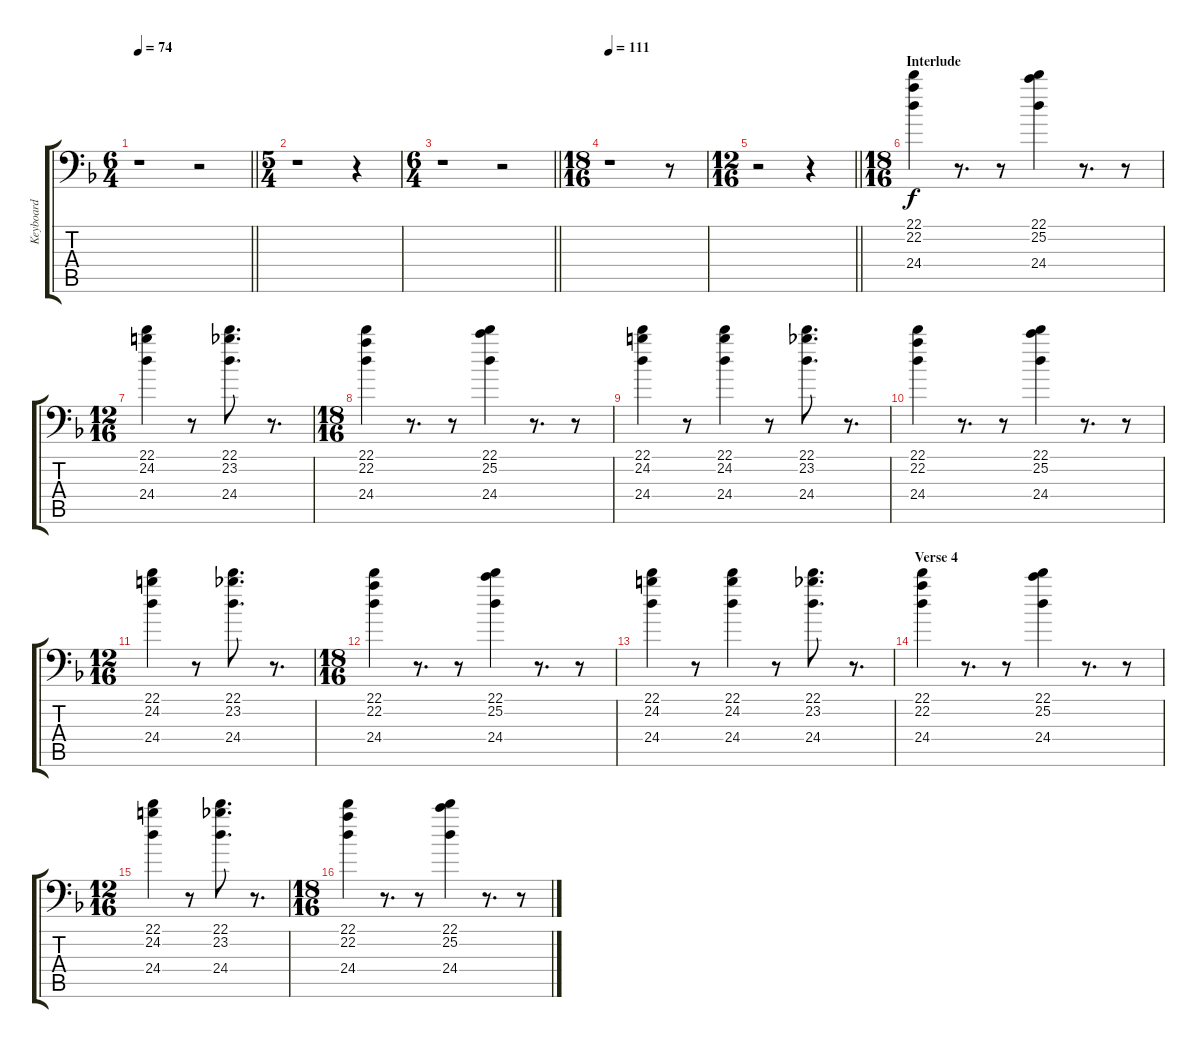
\track ("Keyboard" "Keyboard") {instrument pad1newage}
\staff {score tabs}
\tuning (E4 B3 G3 D3 A2 D1) {hide}
\ts (6 4)
\tempo 74
\clef f4
\barLineRight lightlight
\ks f
r.1{dy mf} r.2 |
\ts (5 4)
r.1 r.4 |
\ts (6 4)
\barLineRight lightlight
r.1 r.2 |
\ts (18 16)
\tempo 111
r.1 r.8 |
\ts (12 16)
\barLineRight lightlight
r.2 r.4 |
\ts (18 16)
\section ("" "Interlude")
(22.1 22.2 24.4).4{dy f volume 9 instrument stringensemble1} r.8{d} r.8 (22.1 25.2 24.4).4 r.8{d} r.8 |
\ts (12 16)
(22.1 24.2 24.4).4 r.8 (22.1 23.2 24.4).8{d} r.8{d} |
\ts (18 16)
(22.1 22.2 24.4).4 r.8{d} r.8 (22.1 25.2 24.4).4 r.8{d} r.8 |
(22.1 24.2 24.4).4 r.8 (22.1 24.2 24.4).4 r.8 (22.1 23.2 24.4).8{d} r.8{d} |
(22.1 22.2 24.4).4 r.8{d} r.8 (22.1 25.2 24.4).4 r.8{d} r.8 |
\ts (12 16)
(22.1 24.2 24.4).4 r.8 (22.1 23.2 24.4).8{d} r.8{d} |
\ts (18 16)
(22.1 22.2 24.4).4 r.8{d} r.8 (22.1 25.2 24.4).4 r.8{d} r.8 |
(22.1 24.2 24.4).4 r.8 (22.1 24.2 24.4).4 r.8 (22.1 23.2 24.4).8{d} r.8{d} |
\section ("" "Verse 4")
(22.1 22.2 24.4).4 r.8{d} r.8 (22.1 25.2 24.4).4 r.8{d} r.8 |
\ts (12 16)
(22.1 24.2 24.4).4 r.8 (22.1 23.2 24.4).8{d} r.8{d} |
\ts (18 16)
(22.1 22.2 24.4).4 r.8{d} r.8 (22.1 25.2 24.4).4 r.8{d} r.8
